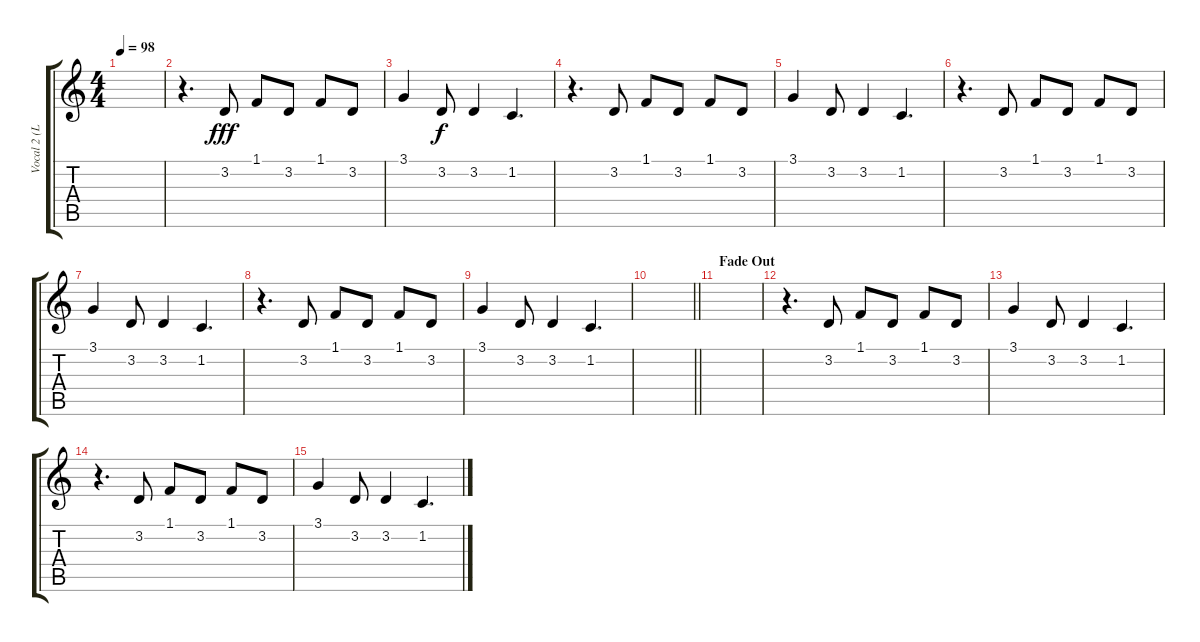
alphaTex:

\track ("Vocal 2 (Ld6)" "Vocal 2 (L") {instrument lead6voice}
\staff {score tabs}
\tuning (E4 B3 G3 D3 A2 E2) {hide}
\ts (4 4)
\tempo 98
\clef g2
\ks c
|
r.4{d} 3.2.8{dy fff} 1.1.8 3.2.8 1.1.8 3.2.8 |
3.1.4 3.2.8{dy f} 3.2.4 1.2.4{d} |
r.4{d} 3.2.8 1.1.8 3.2.8 1.1.8 3.2.8 |
3.1.4 3.2.8 3.2.4 1.2.4{d} |
r.4{d} 3.2.8 1.1.8 3.2.8 1.1.8 3.2.8 |
3.1.4 3.2.8 3.2.4 1.2.4{d} |
r.4{d} 3.2.8 1.1.8 3.2.8 1.1.8 3.2.8 |
3.1.4 3.2.8 3.2.4 1.2.4{d} |
\barLineRight lightlight
|
\section ("" "Fade Out")
|
r.4{d} 3.2.8 1.1.8 3.2.8 1.1.8 3.2.8 |
3.1.4 3.2.8 3.2.4 1.2.4{d} |
r.4{d} 3.2.8 1.1.8 3.2.8 1.1.8 3.2.8 |
3.1.4 3.2.8 3.2.4 1.2.4{d}
